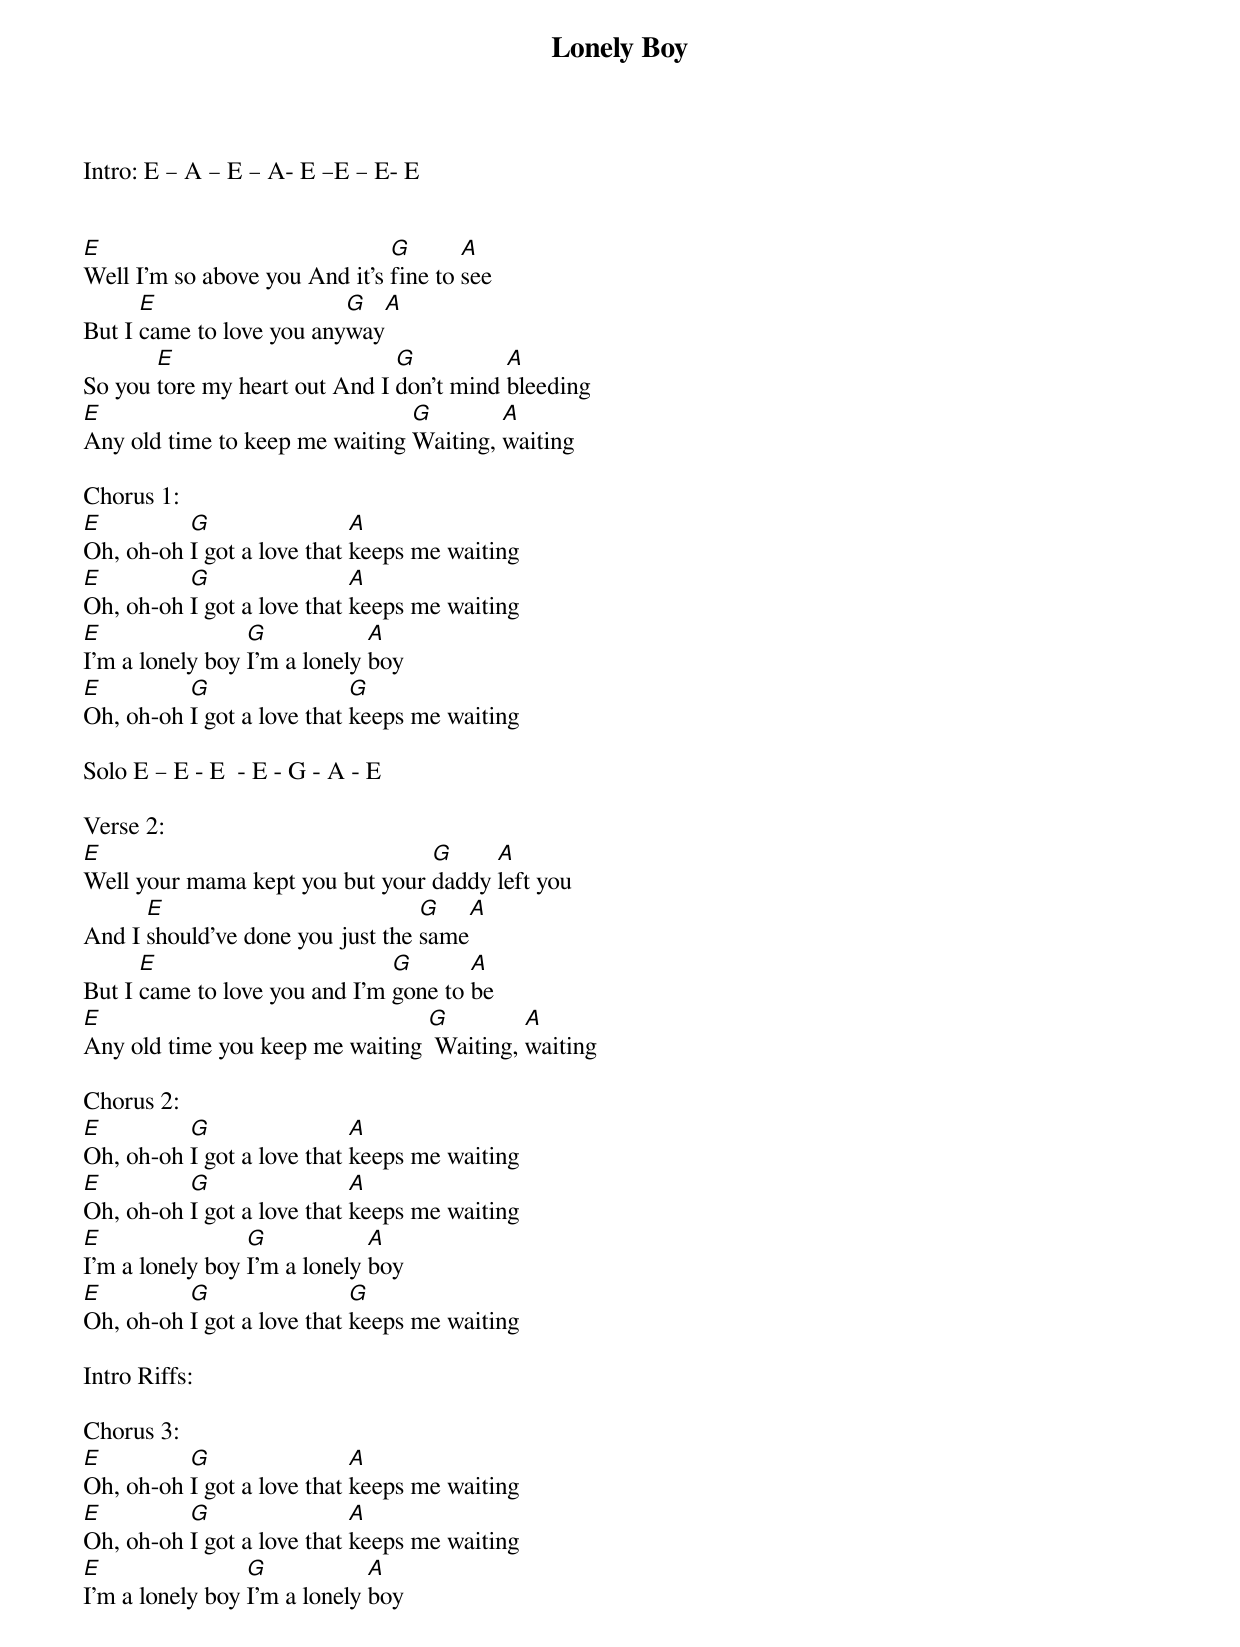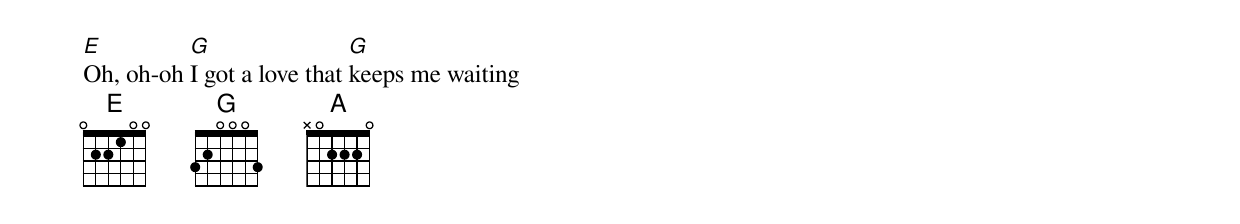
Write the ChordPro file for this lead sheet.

{t: Lonely Boy}

Intro: E – A – E – A- E –E – E- E


[E]Well I'm so above you And it's [G]fine to [A]see
But I [E]came to love you any[G]way[A]
So you [E]tore my heart out And I [G]don't mind [A]bleeding
[E]Any old time to keep me waiting [G]Waiting, [A]waiting

Chorus 1:
[E]Oh, oh-oh [G]I got a love that [A]keeps me waiting
[E]Oh, oh-oh [G]I got a love that [A]keeps me waiting
[E]I'm a lonely boy [G]I'm a lonely [A]boy
[E]Oh, oh-oh [G]I got a love that [G]keeps me waiting

Solo E – E - E  - E - G - A - E

Verse 2:
[E]Well your mama kept you but your [G]daddy [A]left you
And I [E]should've done you just the [G]same[A]
But I [E]came to love you and I’m [G]gone to [A]be
[E]Any old time you keep me waiting [G]	Waiting, [A]waiting

Chorus 2:
[E]Oh, oh-oh [G]I got a love that [A]keeps me waiting
[E]Oh, oh-oh [G]I got a love that [A]keeps me waiting
[E]I'm a lonely boy [G]I'm a lonely [A]boy
[E]Oh, oh-oh [G]I got a love that [G]keeps me waiting

Intro Riffs:

Chorus 3:
[E]Oh, oh-oh [G]I got a love that [A]keeps me waiting
[E]Oh, oh-oh [G]I got a love that [A]keeps me waiting
[E]I'm a lonely boy [G]I'm a lonely [A]boy
[E]Oh, oh-oh [G]I got a love that [G]keeps me waiting
